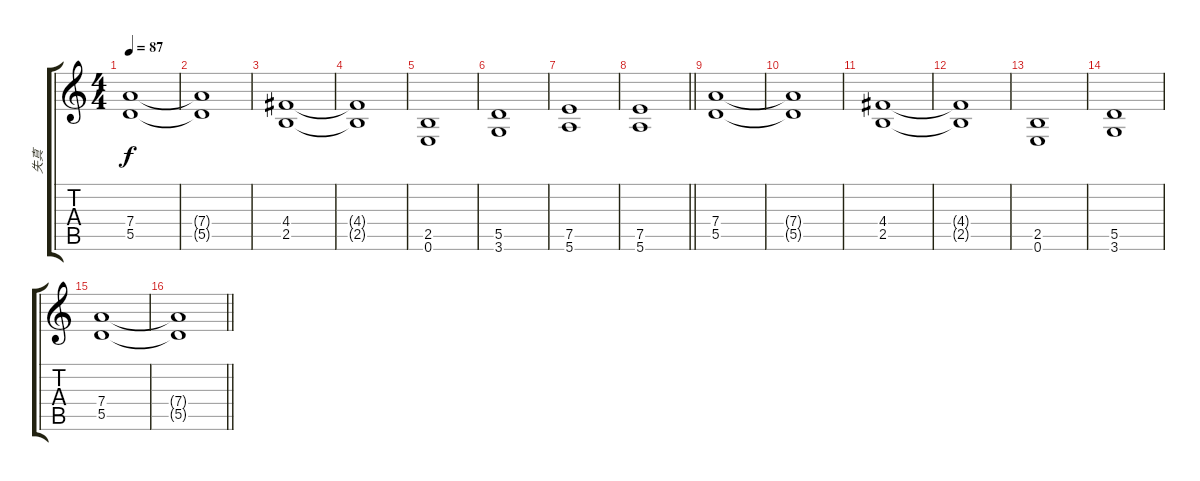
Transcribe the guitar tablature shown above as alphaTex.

\track ("失真" "失真") {instrument distortionguitar}
\staff {score tabs}
\tuning (E4 B3 G3 D3 A2 E2) {hide}
\ts (4 4)
\section ("" "")
\tempo 87
\clef g2
\ks c
(7.4 5.5).1{dy f} |
(7.4{t} 5.5{t}).1 |
(4.4 2.5).1 |
(4.4{t} 2.5{t}).1 |
(2.5 0.6).1 |
(5.5 3.6).1 |
(7.5 5.6).1 |
\barLineRight lightlight
(7.5 5.6).1 |
(7.4 5.5).1 |
(7.4{t} 5.5{t}).1 |
(4.4 2.5).1 |
(4.4{t} 2.5{t}).1 |
(2.5 0.6).1 |
(5.5 3.6).1 |
(7.4 5.5).1 |
\barLineRight lightlight
(7.4{t} 5.5{t}).1
